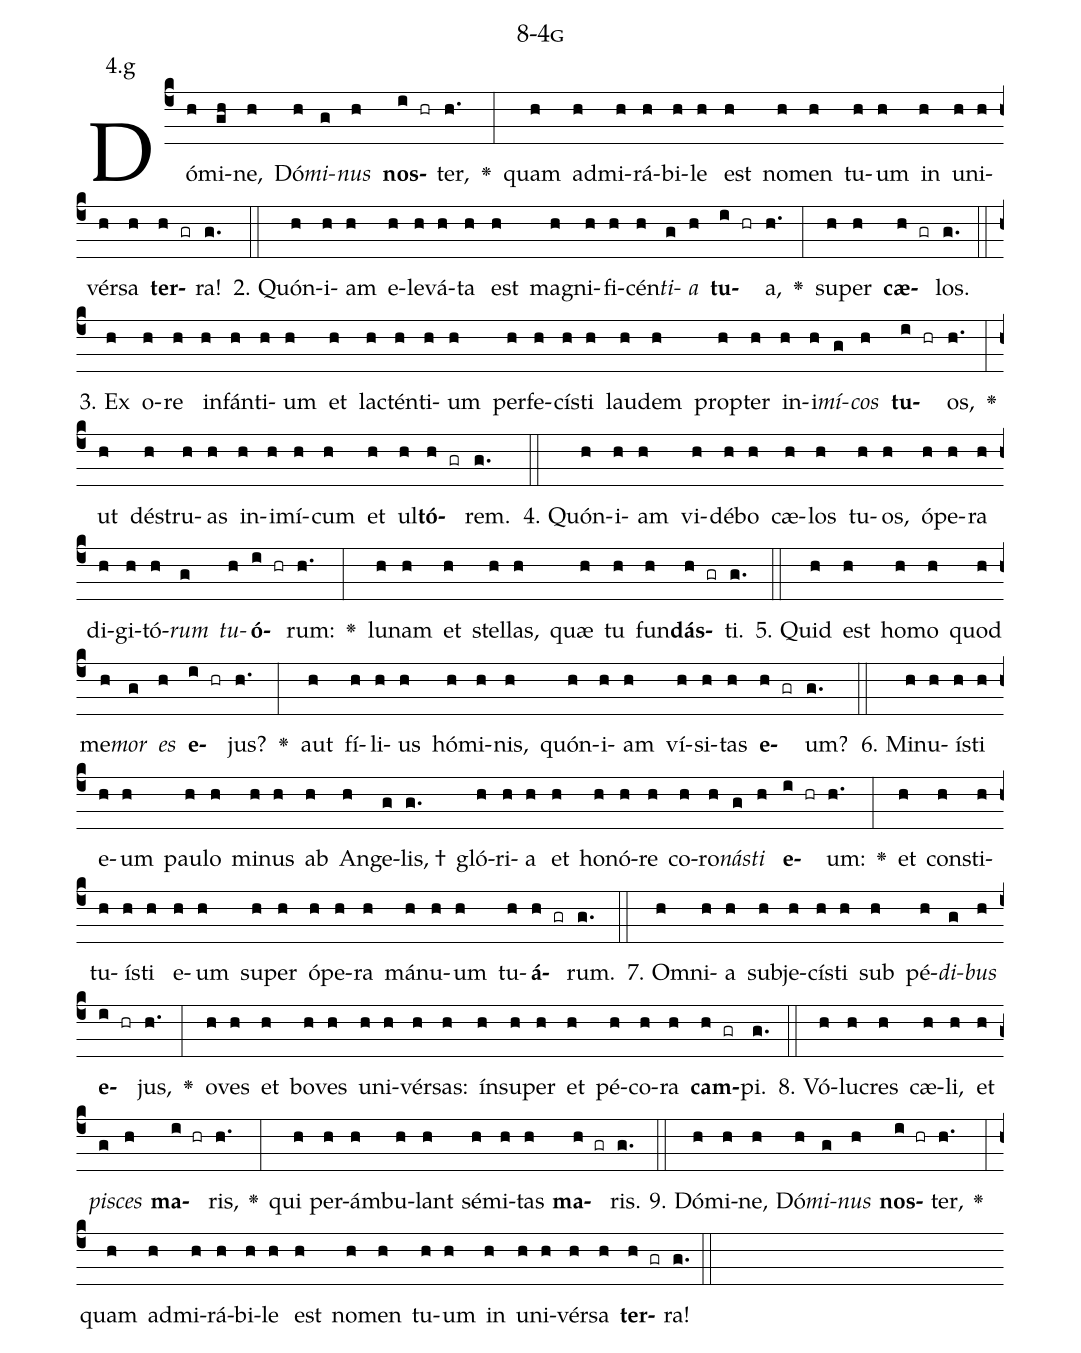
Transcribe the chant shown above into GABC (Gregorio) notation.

name: 8-4g;
annotation: 4.g;
%%
(c4)Dó(h)mi(gh)ne,(h) Dó(h)<i>mi</i>(g)<i>nus</i>(h) <b>nos</b>(i hr)ter,(h.) <v>\greheightstar</v>(:) quam(h) ad(h)mi(h)rá(h)bi(h)le(h) est(h) no(h)men(h) tu(h)um(h) in(h) u(h)ni(h)vér(h)sa(h) <b>ter</b>(h gr)ra!(g.) (::)
2. Quón(h)i(h)am(h) e(h)le(h)vá(h)ta(h) est(h) ma(h)gni(h)fi(h)cén(h)<i>ti</i>(g)<i>a</i>(h) <b>tu</b>(i hr)a,(h.) <v>\greheightstar</v>(:) su(h)per(h) <b>cæ</b>(h gr)los.(g.) (::)
3. Ex(h) o(h)re(h) in(h)fán(h)ti(h)um(h) et(h) lac(h)tén(h)ti(h)um(h) per(h)fe(h)cís(h)ti(h) lau(h)dem(h) prop(h)ter(h) in(h)i(h)<i>mí</i>(g)<i>cos</i>(h) <b>tu</b>(i hr)os,(h.) <v>\greheightstar</v>(:) ut(h) dé(h)stru(h)as(h) in(h)i(h)mí(h)cum(h) et(h) ul(h)<b>tó</b>(h gr)rem.(g.) (::)
4. Quón(h)i(h)am(h) vi(h)dé(h)bo(h) cæ(h)los(h) tu(h)os,(h) ó(h)pe(h)ra(h) di(h)gi(h)tó(h)<i>rum</i>(g) <i>tu</i>(h)<b>ó</b>(i hr)rum:(h.) <v>\greheightstar</v>(:) lu(h)nam(h) et(h) stel(h)las,(h) quæ(h) tu(h) fun(h)<b>dás</b>(h gr)ti.(g.) (::)
5. Quid(h) est(h) ho(h)mo(h) quod(h) me(h)<i>mor</i>(g) <i>es</i>(h) <b>e</b>(i hr)jus?(h.) <v>\greheightstar</v>(:) aut(h) fí(h)li(h)us(h) hó(h)mi(h)nis,(h) quón(h)i(h)am(h) ví(h)si(h)tas(h) <b>e</b>(h gr)um?(g.) (::)
6. Mi(h)nu(h)ís(h)ti(h) e(h)um(h) pau(h)lo(h) mi(h)nus(h) ab(h) An(h)ge(g)lis, †(g.) gló(h)ri(h)a(h) et(h) ho(h)nó(h)re(h) co(h)ro(h)<i>nás</i>(g)<i>ti</i>(h) <b>e</b>(i hr)um:(h.) <v>\greheightstar</v>(:) et(h) con(h)sti(h)tu(h)ís(h)ti(h) e(h)um(h) su(h)per(h) ó(h)pe(h)ra(h) má(h)nu(h)um(h) tu(h)<b>á</b>(h gr)rum.(g.) (::)
7. Om(h)ni(h)a(h) sub(h)je(h)cís(h)ti(h) sub(h) pé(h)<i>di</i>(g)<i>bus</i>(h) <b>e</b>(i hr)jus,(h.) <v>\greheightstar</v>(:) o(h)ves(h) et(h) bo(h)ves(h) u(h)ni(h)vér(h)sas:(h) ín(h)su(h)per(h) et(h) pé(h)co(h)ra(h) <b>cam</b>(h gr)pi.(g.) (::)
8. Vó(h)lu(h)cres(h) cæ(h)li,(h) et(h) <i>pi</i>(g)<i>sces</i>(h) <b>ma</b>(i hr)ris,(h.) <v>\greheightstar</v>(:) qui(h) per(h)ám(h)bu(h)lant(h) sé(h)mi(h)tas(h) <b>ma</b>(h gr)ris.(g.) (::)
9. Dó(h)mi(h)ne,(h) Dó(h)<i>mi</i>(g)<i>nus</i>(h) <b>nos</b>(i hr)ter,(h.) <v>\greheightstar</v>(:) quam(h) ad(h)mi(h)rá(h)bi(h)le(h) est(h) no(h)men(h) tu(h)um(h) in(h) u(h)ni(h)vér(h)sa(h) <b>ter</b>(h gr)ra!(g.) (::)
